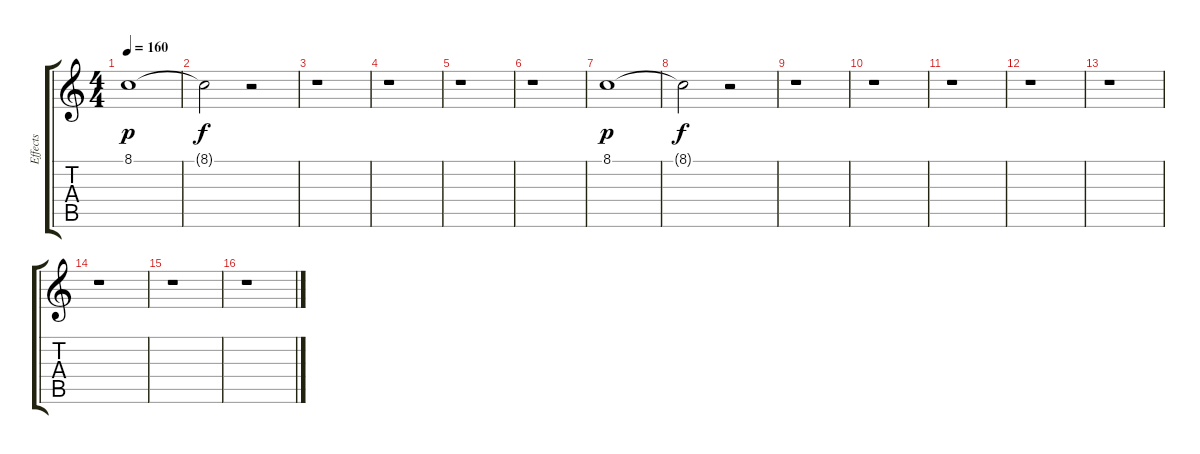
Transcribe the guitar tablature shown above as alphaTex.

\track ("Effects" "Effects") {instrument tubularbells}
\staff {score tabs}
\tuning (E4 B3 G3 D3 A2 E2) {hide}
\ts (4 4)
\tempo 160
\clef g2
\ks c
8.1.1{dy p} |
8.1{t}.2{dy f} r.2 |
r.1 |
r.1 |
r.1 |
r.1 |
8.1.1{dy p} |
8.1{t}.2{dy f} r.2 |
r.1 |
r.1 |
r.1 |
r.1 |
r.1 |
r.1 |
r.1 |
r.1
